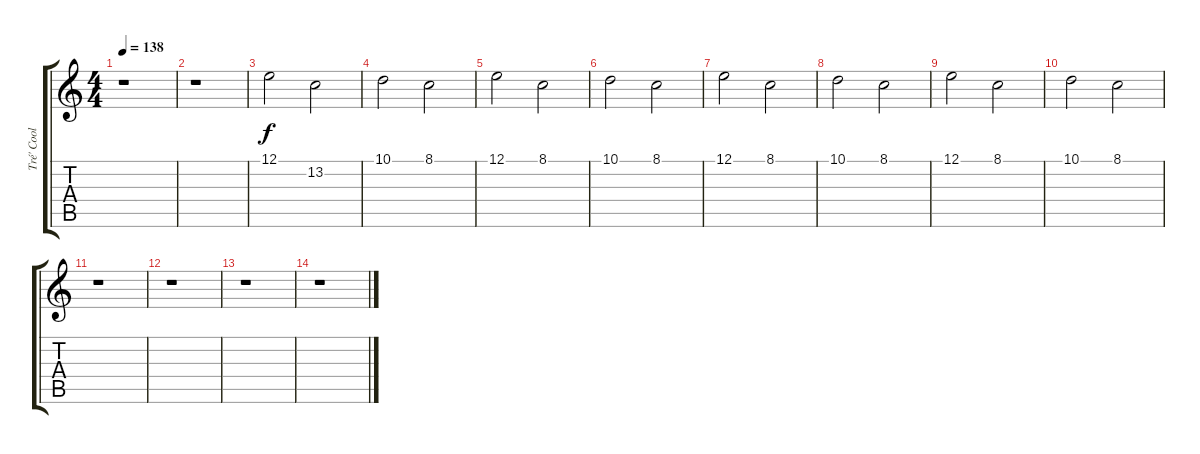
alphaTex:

\track ("Tré' Cool (accordian)" "Tré' Cool ") {instrument accordion}
\staff {score tabs}
\tuning (E4 B3 G3 D3 A2 E2) {hide}
\ts (4 4)
\tempo 138
\clef g2
\ks c
r.1{dy f} |
r.1 |
12.1.2{balance 12} 13.2.2 |
10.1.2 8.1.2 |
12.1.2 8.1.2 |
10.1.2 8.1.2 |
12.1.2 8.1.2 |
10.1.2 8.1.2 |
12.1.2 8.1.2 |
10.1.2 8.1.2 |
r.1 |
r.1 |
r.1 |
r.1
